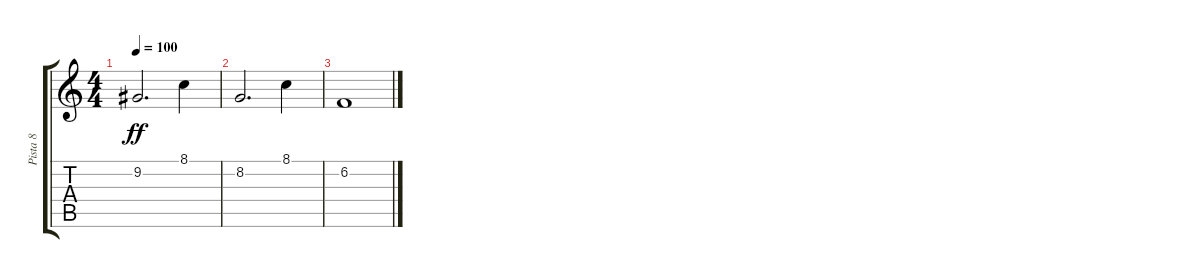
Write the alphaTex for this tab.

\track ("Pista 8" "Pista 8") {instrument acousticgrandpiano}
\staff {score tabs}
\tuning (E4 B3 G3 D3 A2 E2) {hide}
\ts (4 4)
\tempo 100
\clef g2
\ks c
9.2.2{d dy ff} 8.1.4 |
8.2.2{d} 8.1.4 |
6.2.1
